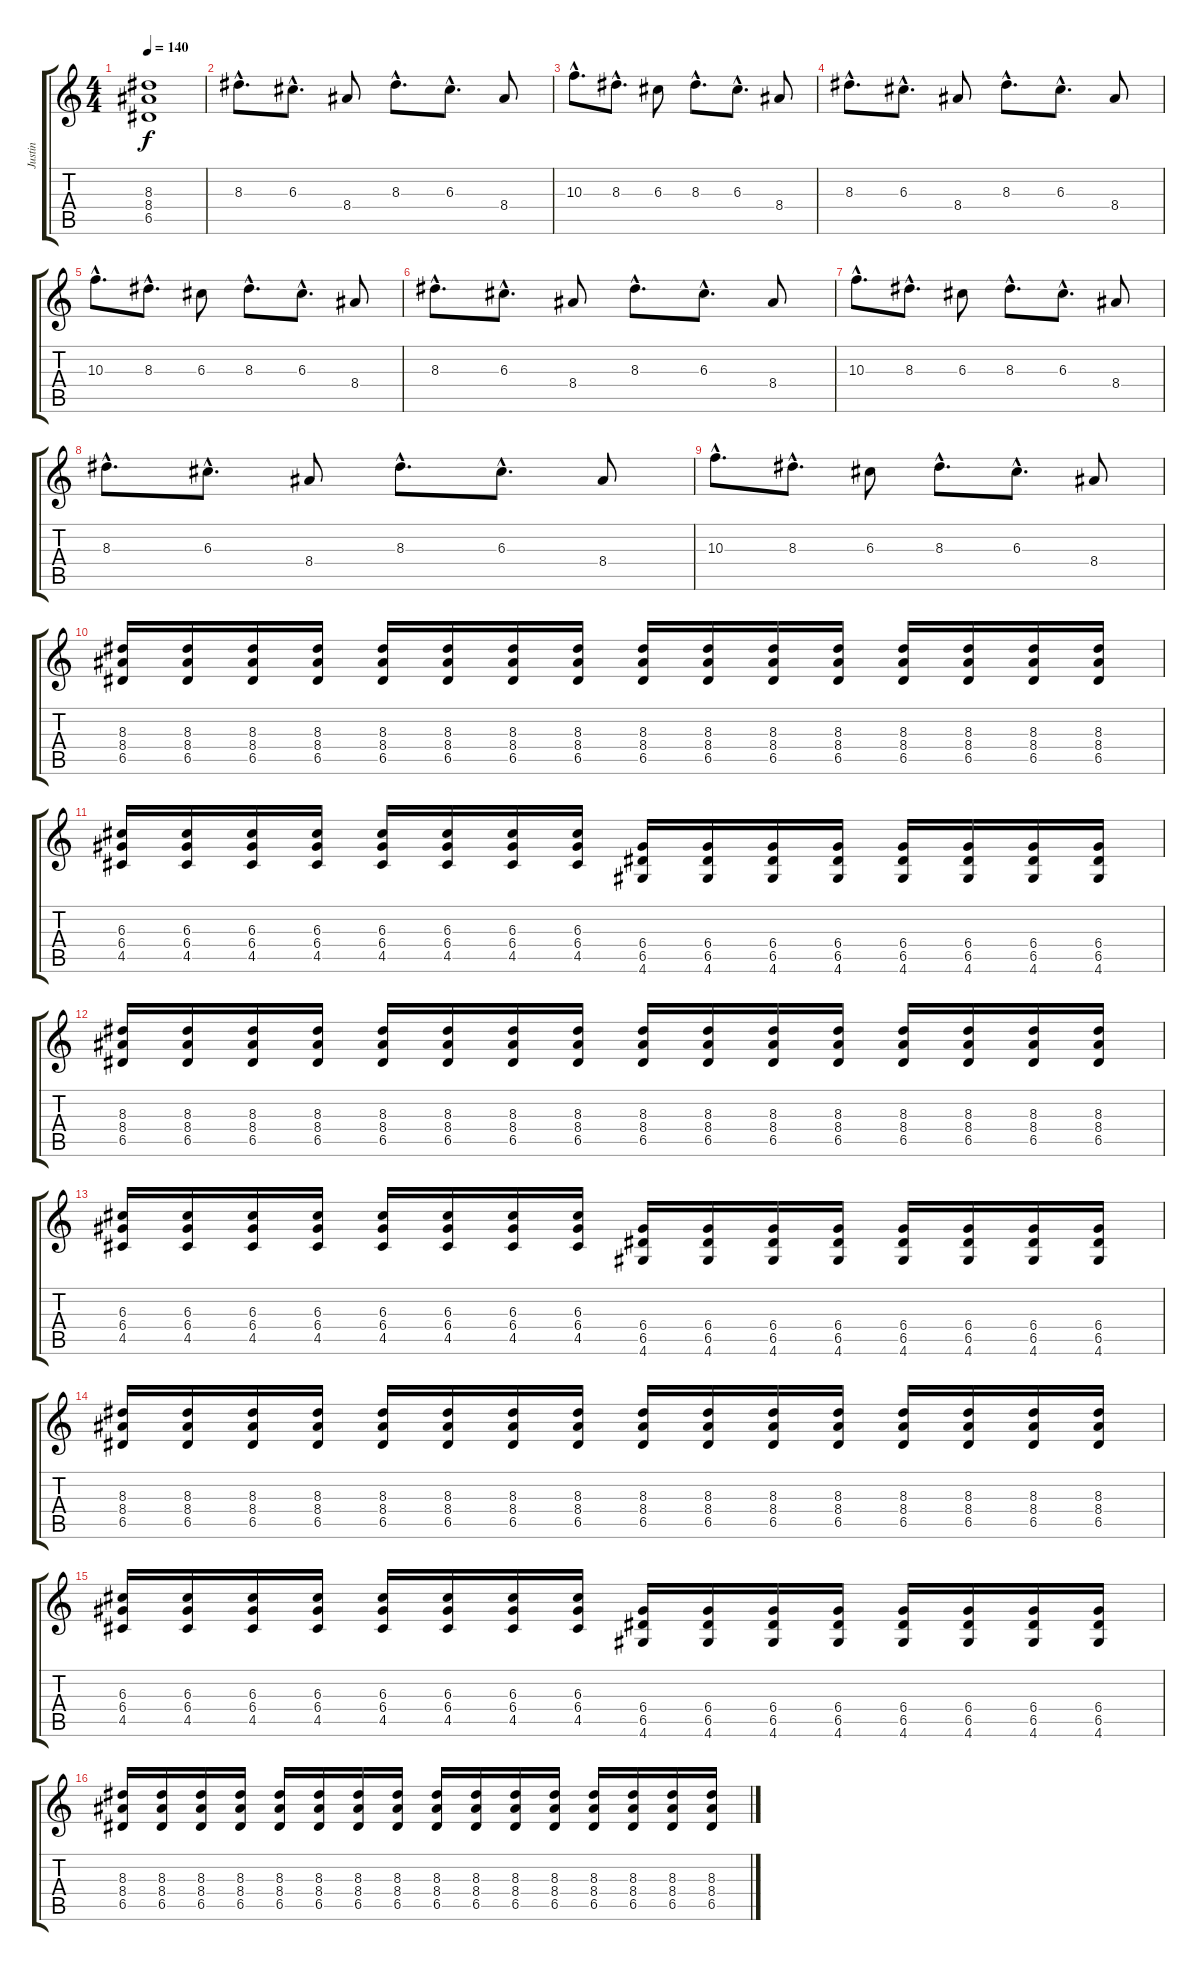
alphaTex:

\track ("Justin" "Justin") {instrument distortionguitar}
\staff {score tabs}
\tuning (E4 B3 G3 D3 A2 E2) {hide}
\ts (4 4)
\tempo 140
\clef g2
\ks c
(8.3{t} 8.4{t} 6.5{t}).1{dy f} |
8.3{hac}.8{d instrument electricguitarmuted} 6.3{hac}.8{d} 8.4.8 8.3{hac}.8{d} 6.3{hac}.8{d} 8.4.8 |
10.3{hac}.8{d} 8.3{hac}.8{d} 6.3.8 8.3{hac}.8{d} 6.3{hac}.8{d} 8.4.8 |
8.3{hac}.8{d} 6.3{hac}.8{d} 8.4.8 8.3{hac}.8{d} 6.3{hac}.8{d} 8.4.8 |
10.3{hac}.8{d} 8.3{hac}.8{d} 6.3.8 8.3{hac}.8{d} 6.3{hac}.8{d} 8.4.8 |
8.3{hac}.8{d} 6.3{hac}.8{d} 8.4.8 8.3{hac}.8{d} 6.3{hac}.8{d} 8.4.8 |
10.3{hac}.8{d} 8.3{hac}.8{d} 6.3.8 8.3{hac}.8{d} 6.3{hac}.8{d} 8.4.8 |
8.3{hac}.8{d instrument distortionguitar} 6.3{hac}.8{d} 8.4.8 8.3{hac}.8{d} 6.3{hac}.8{d} 8.4.8 |
10.3{hac}.8{d} 8.3{hac}.8{d} 6.3.8 8.3{hac}.8{d} 6.3{hac}.8{d} 8.4.8 |
(8.3 8.4 6.5).16 (8.3 8.4 6.5).16 (8.3 8.4 6.5).16 (8.3 8.4 6.5).16 (8.3 8.4 6.5).16 (8.3 8.4 6.5).16 (8.3 8.4 6.5).16 (8.3 8.4 6.5).16 (8.3 8.4 6.5).16 (8.3 8.4 6.5).16 (8.3 8.4 6.5).16 (8.3 8.4 6.5).16 (8.3 8.4 6.5).16 (8.3 8.4 6.5).16 (8.3 8.4 6.5).16 (8.3 8.4 6.5).16 |
(6.3 6.4 4.5).16 (6.3 6.4 4.5).16 (6.3 6.4 4.5).16 (6.3 6.4 4.5).16 (6.3 6.4 4.5).16 (6.3 6.4 4.5).16 (6.3 6.4 4.5).16 (6.3 6.4 4.5).16 (6.4 6.5 4.6).16 (6.4 6.5 4.6).16 (6.4 6.5 4.6).16 (6.4 6.5 4.6).16 (6.4 6.5 4.6).16 (6.4 6.5 4.6).16 (6.4 6.5 4.6).16 (6.4 6.5 4.6).16 |
(8.3 8.4 6.5).16 (8.3 8.4 6.5).16 (8.3 8.4 6.5).16 (8.3 8.4 6.5).16 (8.3 8.4 6.5).16 (8.3 8.4 6.5).16 (8.3 8.4 6.5).16 (8.3 8.4 6.5).16 (8.3 8.4 6.5).16 (8.3 8.4 6.5).16 (8.3 8.4 6.5).16 (8.3 8.4 6.5).16 (8.3 8.4 6.5).16 (8.3 8.4 6.5).16 (8.3 8.4 6.5).16 (8.3 8.4 6.5).16 |
(6.3 6.4 4.5).16 (6.3 6.4 4.5).16 (6.3 6.4 4.5).16 (6.3 6.4 4.5).16 (6.3 6.4 4.5).16 (6.3 6.4 4.5).16 (6.3 6.4 4.5).16 (6.3 6.4 4.5).16 (6.4 6.5 4.6).16 (6.4 6.5 4.6).16 (6.4 6.5 4.6).16 (6.4 6.5 4.6).16 (6.4 6.5 4.6).16 (6.4 6.5 4.6).16 (6.4 6.5 4.6).16 (6.4 6.5 4.6).16 |
(8.3 8.4 6.5).16 (8.3 8.4 6.5).16 (8.3 8.4 6.5).16 (8.3 8.4 6.5).16 (8.3 8.4 6.5).16 (8.3 8.4 6.5).16 (8.3 8.4 6.5).16 (8.3 8.4 6.5).16 (8.3 8.4 6.5).16 (8.3 8.4 6.5).16 (8.3 8.4 6.5).16 (8.3 8.4 6.5).16 (8.3 8.4 6.5).16 (8.3 8.4 6.5).16 (8.3 8.4 6.5).16 (8.3 8.4 6.5).16 |
(6.3 6.4 4.5).16 (6.3 6.4 4.5).16 (6.3 6.4 4.5).16 (6.3 6.4 4.5).16 (6.3 6.4 4.5).16 (6.3 6.4 4.5).16 (6.3 6.4 4.5).16 (6.3 6.4 4.5).16 (6.4 6.5 4.6).16 (6.4 6.5 4.6).16 (6.4 6.5 4.6).16 (6.4 6.5 4.6).16 (6.4 6.5 4.6).16 (6.4 6.5 4.6).16 (6.4 6.5 4.6).16 (6.4 6.5 4.6).16 |
(8.3 8.4 6.5).16 (8.3 8.4 6.5).16 (8.3 8.4 6.5).16 (8.3 8.4 6.5).16 (8.3 8.4 6.5).16 (8.3 8.4 6.5).16 (8.3 8.4 6.5).16 (8.3 8.4 6.5).16 (8.3 8.4 6.5).16 (8.3 8.4 6.5).16 (8.3 8.4 6.5).16 (8.3 8.4 6.5).16 (8.3 8.4 6.5).16 (8.3 8.4 6.5).16 (8.3 8.4 6.5).16 (8.3 8.4 6.5).16
